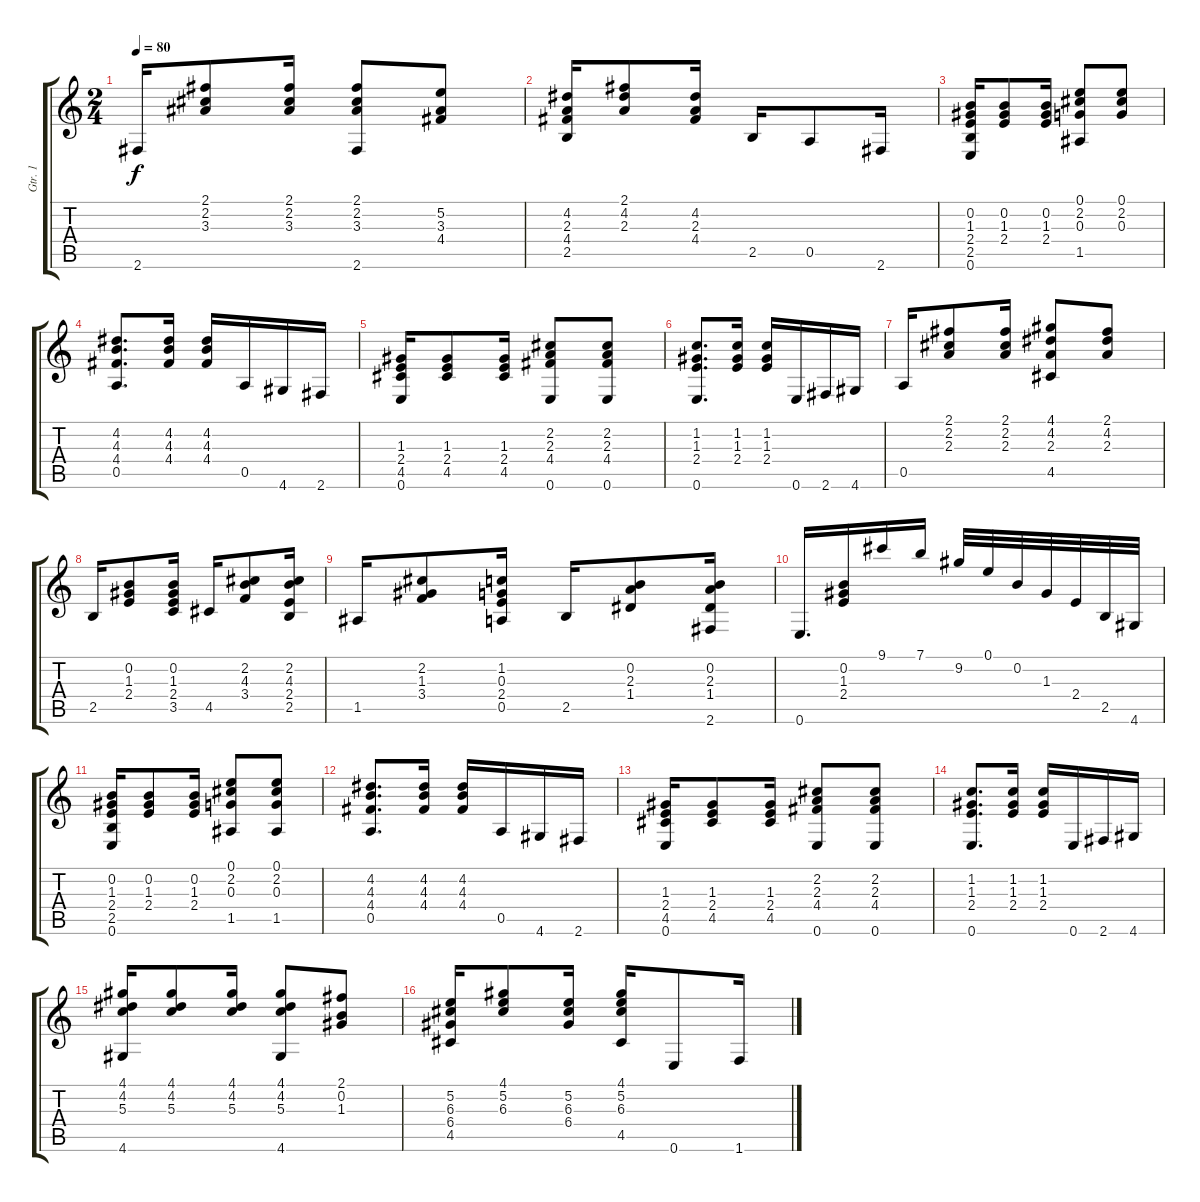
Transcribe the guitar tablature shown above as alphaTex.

\track ("Gtr. 1" "Gtr. 1") {instrument acousticguitarnylon}
\staff {score tabs}
\tuning (E4 B3 G3 D3 A2 E2) {hide}
\ts (2 4)
\tempo 80
\clef g2
\ks c
2.6.16{dy f} (2.1 2.2 3.3).8 (2.1 2.2 3.3).16 (2.1 2.2 3.3 2.6).8 (5.2 3.3 4.4).8 |
(4.2 2.3 4.4 2.5).16 (2.1 4.2 2.3).8 (4.2 2.3 4.4).16 2.5.16 0.5.8 2.6.16 |
(0.2 1.3 2.4 2.5 0.6).16 (0.2 1.3 2.4).8 (0.2 1.3 2.4).16 (0.1 2.2 0.3 1.5).8 (0.1 2.2 0.3).8 |
(4.2 4.3 4.4 0.5).8{d} (4.2 4.3 4.4).16 (4.2 4.3 4.4).16 0.5.16 4.6.16 2.6.16 |
(1.3 2.4 4.5 0.6).16 (1.3 2.4 4.5).8 (1.3 2.4 4.5).16 (2.2 2.3 4.4 0.6).8 (2.2 2.3 4.4 0.6).8 |
(1.2 1.3 2.4 0.6).8{d} (1.2 1.3 2.4).16 (1.2 1.3 2.4).16 0.6.16 2.6.16 4.6.16 |
0.5.16 (2.1 2.2 2.3).8 (2.1 2.2 2.3).16 (4.1 4.2 2.3 4.5).8 (2.1 4.2 2.3).8 |
2.5.16 (0.2 1.3 2.4).8 (0.2 1.3 2.4 3.5).16 4.5.16 (2.2 4.3 3.4).8 (2.2 4.3 2.4 2.5).16 |
1.5.16 (2.2 1.3 3.4).8 (1.2 0.3 2.4 0.5).16 2.5.16 (0.2 2.3 1.4).8 (0.2 2.3 1.4 2.6).16 |
0.6.16{d} (0.2 1.3 2.4).16 9.1.16 7.1.16 9.2.32 0.1.32 0.2.32 1.3.32 2.4.32 2.5.32 4.6.32 |
(0.2 1.3 2.4 2.5 0.6).16 (0.2 1.3 2.4).8 (0.2 1.3 2.4).16 (0.1 2.2 0.3 1.5).8 (0.1 2.2 0.3 1.5).8 |
(4.2 4.3 4.4 0.5).8{d} (4.2 4.3 4.4).16 (4.2 4.3 4.4).16 0.5.16 4.6.16 2.6.16 |
(1.3 2.4 4.5 0.6).16 (1.3 2.4 4.5).8 (1.3 2.4 4.5).16 (2.2 2.3 4.4 0.6).8 (2.2 2.3 4.4 0.6).8 |
(1.2 1.3 2.4 0.6).8{d} (1.2 1.3 2.4).16 (1.2 1.3 2.4).16 0.6.16 2.6.16 4.6.16 |
(4.1 4.2 5.3 4.6).16 (4.1 4.2 5.3).8 (4.1 4.2 5.3).16 (4.1 4.2 5.3 4.6).8 (2.1 0.2 1.3).8 |
(5.2 6.3 6.4 4.5).16 (4.1 5.2 6.3).8 (5.2 6.3 6.4).16 (4.1 5.2 6.3 4.5).16 0.6.8 1.6.16
